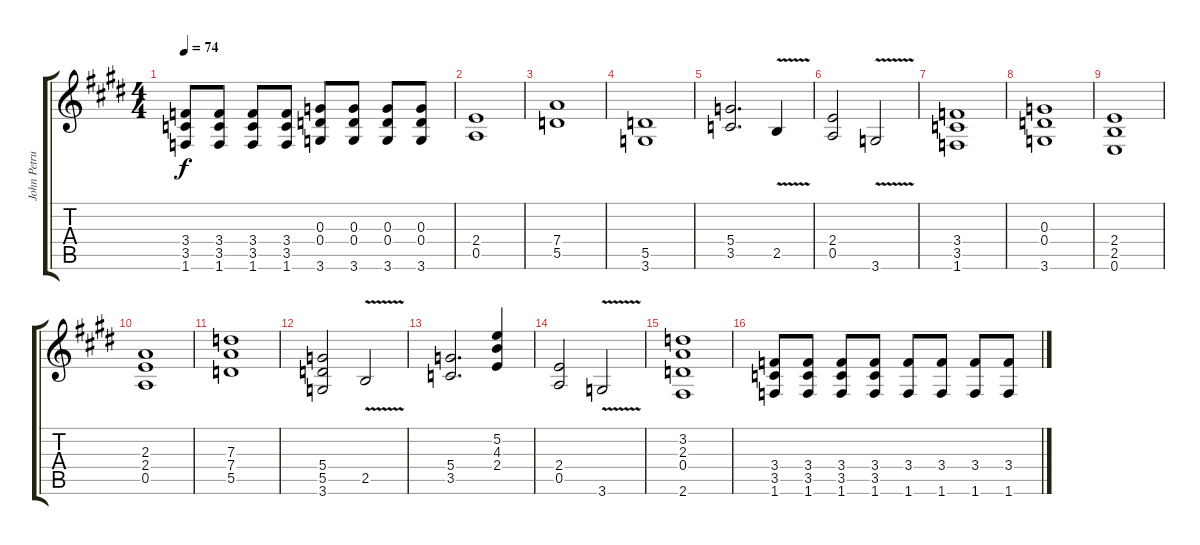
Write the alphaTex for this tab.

\track ("John Petrucci" "John Petru") {instrument overdrivenguitar}
\staff {score tabs}
\tuning (E4 B3 G3 D3 A2 E2) {hide}
\ts (4 4)
\tempo 74
\clef g2
\ks e
(3.4 3.5 1.6).8{dy f} (3.4 3.5 1.6).8 (3.4 3.5 1.6).8 (3.4 3.5 1.6).8 (0.3 0.4 3.6).8 (0.3 0.4 3.6).8 (0.3 0.4 3.6).8 (0.3 0.4 3.6).8 |
(2.4 0.5).1 |
(7.4 5.5).1 |
(5.5 3.6).1 |
(5.4 3.5).2{d} 2.5{v}.4 |
(2.4 0.5).2 3.6{v}.2 |
(3.4 3.5 1.6).1 |
(0.3 0.4 3.6).1 |
(2.4 2.5 0.6).1 |
(2.3 2.4 0.5).1 |
(7.3 7.4 5.5).1 |
(5.4 5.5 3.6).2 2.5{v}.2 |
(5.4 3.5).2{d} (5.2 4.3 2.4).4 |
(2.4 0.5).2 3.6{v}.2 |
(3.2 2.3 0.4 2.6).1 |
(3.4 3.5 1.6).8 (3.4 3.5 1.6).8 (3.4 3.5 1.6).8 (3.4 3.5 1.6).8 (3.4 1.6).8 (3.4 1.6).8 (3.4 1.6).8 (3.4 1.6).8
